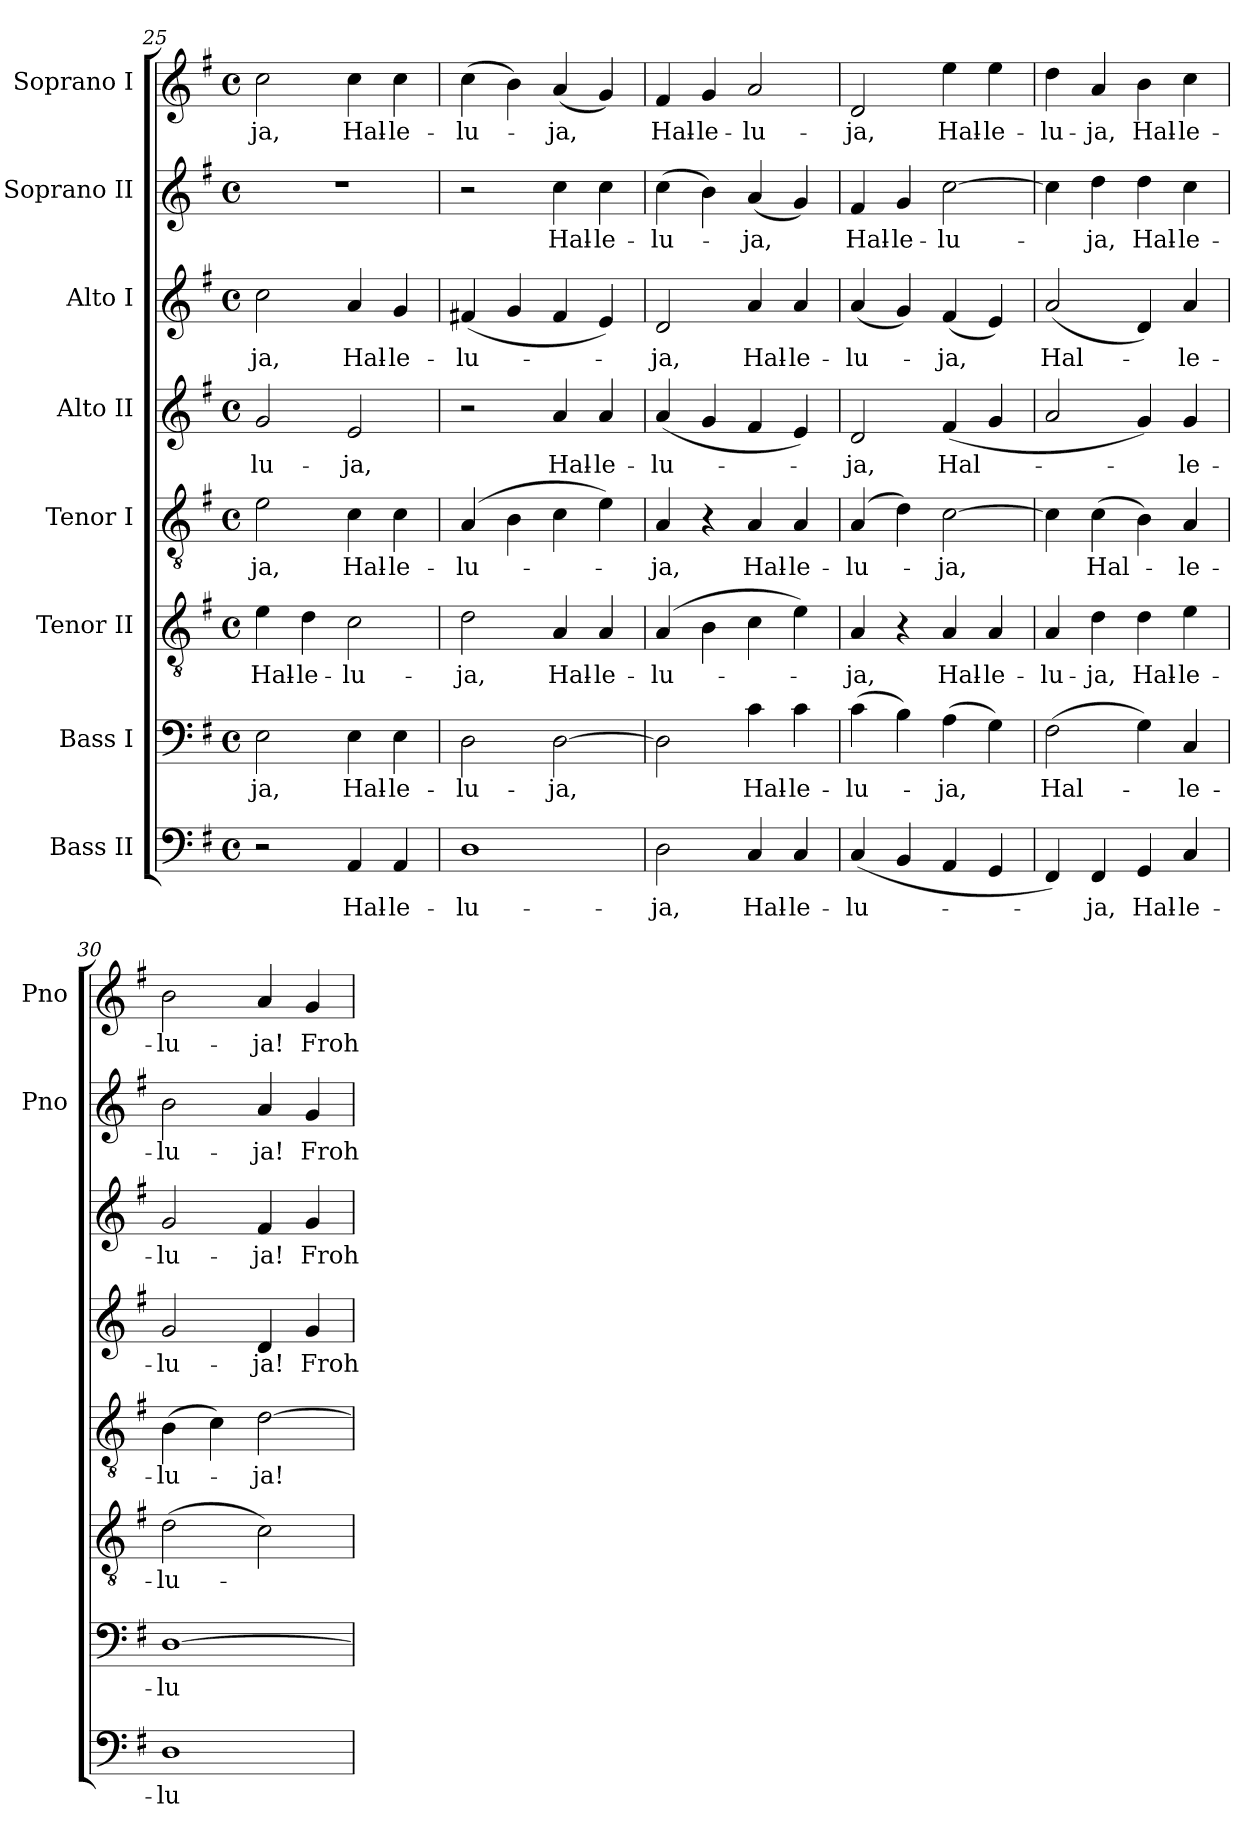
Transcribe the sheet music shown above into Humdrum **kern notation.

**kern	**text	**kern	**text	**kern	**text	**kern	**text	**kern	**text	**kern	**text	**kern	**text	**kern	**text
*part8	*part8	*part7	*part7	*part6	*part6	*part5	*part5	*part4	*part4	*part3	*part3	*part2	*part2	*part1	*part1
*staff8	*staff8	*staff7	*staff7	*staff6	*staff6	*staff5	*staff5	*staff4	*staff4	*staff3	*staff3	*staff2	*staff2	*staff1	*staff1
*I"Bass II	*	*I"Bass I	*	*I"Tenor II	*	*I"Tenor I	*	*I"Alto II	*	*I"Alto I	*	*I"Soprano II	*	*I"Soprano I	*
*	*	*	*	*	*	*	*	*	*	*	*	*I'Pno	*	*I'Pno	*
*clefF4	*	*clefF4	*	*clefGv2	*	*clefGv2	*	*clefG2	*	*clefG2	*	*clefG2	*	*clefG2	*
*k[f#]	*	*k[f#]	*	*k[f#]	*	*k[f#]	*	*k[f#]	*	*k[f#]	*	*k[f#]	*	*k[f#]	*
*G:	*	*G:	*	*G:	*	*G:	*	*G:	*	*G:	*	*G:	*	*G:	*
*M4/4	*	*M4/4	*	*M4/4	*	*M4/4	*	*M4/4	*	*M4/4	*	*M4/4	*	*M4/4	*
*met(c)	*	*met(c)	*	*met(c)	*	*met(c)	*	*met(c)	*	*met(c)	*	*met(c)	*	*met(c)	*
=25	=25	=25	=25	=25	=25	=25	=25	=25	=25	=25	=25	=25	=25	=25	=25
!	!	!	!LO:LY:b	!	!LO:LY:b	!	!LO:LY:b	!	!LO:LY:b	!	!LO:LY:b	!	!	!	!LO:LY:b
2r	.	2E\	-ja,	4e\	Hal-	2e\	-ja,	2g/	-lu-	2cc\	-ja,	1r	.	2cc\	-ja,
!	!	!	!	!	!LO:LY:b	!	!	!	!	!	!	!	!	!	!
.	.	.	.	4d\	-le-	.	.	.	.	.	.	.	.	.	.
!	!LO:LY:b	!	!LO:LY:b	!	!LO:LY:b	!	!LO:LY:b	!	!LO:LY:b	!	!LO:LY:b	!	!	!	!LO:LY:b
4AA/	Hal-	4E\	Hal-	2c\	-lu-	4c\	Hal-	2e/	-ja,	4a/	Hal-	.	.	4cc\	Hal-
!	!LO:LY:b	!	!LO:LY:b	!	!	!	!LO:LY:b	!	!	!	!LO:LY:b	!	!	!	!LO:LY:b
4AA/	-le-	4E\	-le-	.	.	4c\	-le-	.	.	4g/	-le-	.	.	4cc\	-le-
=26	=26	=26	=26	=26	=26	=26	=26	=26	=26	=26	=26	=26	=26	=26	=26
!	!LO:LY:b	!	!LO:LY:b	!	!LO:LY:b	!	!LO:LY:b	!	!	!	!LO:LY:b	!	!	!	!LO:LY:b
1D	-lu-	2D\	-lu-	2d\	-ja,	(>4A/	-lu-	2r	.	(<4f#X/	-lu-	2r	.	(>4cc\	-lu-
.	.	.	.	.	.	4B\	.	.	.	4g/	.	.	.	4b\)	.
!	!	!	!LO:LY:b	!	!LO:LY:b	!	!	!	!LO:LY:b	!	!	!	!LO:LY:b	!	!LO:LY:b
.	.	[2D\	-ja,	4A/	Hal-	4c\	.	4a/	Hal-	4f#/	.	4cc\	Hal-	(<4a/	-ja,
!	!	!	!	!	!LO:LY:b	!	!	!	!LO:LY:b	!	!	!	!LO:LY:b	!	!
.	.	.	.	4A/	-le-	4e\)	.	4a/	-le-	4e/)	.	4cc\	-le-	4g/)	.
!!LO:PB:g=z
=27	=27	=27	=27	=27	=27	=27	=27	=27	=27	=27	=27	=27	=27	=27	=27
!	!LO:LY:b	!	!	!	!LO:LY:b	!	!LO:LY:b	!	!LO:LY:b	!	!LO:LY:b	!	!LO:LY:b	!	!LO:LY:b
2D\	-ja,	2D\]	.	(>4A/	-lu-	4A/	-ja,	(<4a/	-lu-	2d/	-ja,	(>4cc\	-lu-	4f#/	Hal-
!	!	!	!	!	!	!	!	!	!	!	!	!	!	!	!LO:LY:b
.	.	.	.	4B\	.	4r	.	4g/	.	.	.	4b\)	.	4g/	-le-
!	!LO:LY:b	!	!LO:LY:b	!	!	!	!LO:LY:b	!	!	!	!LO:LY:b	!	!LO:LY:b	!	!LO:LY:b
4C/	Hal-	4c\	Hal-	4c\	.	4A/	Hal-	4f#/	.	4a/	Hal-	(<4a/	-ja,	2a/	-lu-
!	!LO:LY:b	!	!LO:LY:b	!	!	!	!LO:LY:b	!	!	!	!LO:LY:b	!	!	!	!
4C/	-le-	4c\	-le-	4e\)	.	4A/	-le-	4e/)	.	4a/	-le-	4g/)	.	.	.
!!LO:PB:g=z
=28	=28	=28	=28	=28	=28	=28	=28	=28	=28	=28	=28	=28	=28	=28	=28
!	!LO:LY:b	!	!LO:LY:b	!	!LO:LY:b	!	!LO:LY:b	!	!LO:LY:b	!	!LO:LY:b	!	!LO:LY:b	!	!LO:LY:b
(<4C/	­lu-	(>4c\	­lu-	4A/	­ja,	(>4A/	­lu-	2d/	­ja,	(<4a/	­lu-	4f#/	Hal-	2d/	­ja,
!	!	!	!	!	!	!	!	!	!	!	!	!	!LO:LY:b	!	!
4BB/	.	4B\)	.	4r	.	4d\)	.	.	.	4g/)	.	4g/	-le-	.	.
!	!	!	!LO:LY:b	!	!LO:LY:b	!	!LO:LY:b	!	!LO:LY:b	!	!LO:LY:b	!	!LO:LY:b	!	!LO:LY:b
4AA/	.	(>4A\	-ja,	4A/	Hal-	[2c\	-ja,	(<4f#/	Hal-	(<4f#/	-ja,	[2cc\	-lu-	4ee\	Hal-
!	!	!	!	!	!LO:LY:b	!	!	!	!	!	!	!	!	!	!LO:LY:b
4GG/	.	4G\)	.	4A/	-le-	.	.	4g/	.	4e/)	.	.	.	4ee\	-le-
=29	=29	=29	=29	=29	=29	=29	=29	=29	=29	=29	=29	=29	=29	=29	=29
!	!	!	!LO:LY:b	!	!LO:LY:b	!	!	!	!	!	!LO:LY:b	!	!	!	!LO:LY:b
4FF#/)	.	(>2F#\	Hal-	4A/	-lu-	4c\]	.	2a/	.	(<2a/	Hal-	4cc\]	.	4dd\	-lu-
!	!LO:LY:b	!	!	!	!LO:LY:b	!	!LO:LY:b	!	!	!	!	!	!LO:LY:b	!	!LO:LY:b
4FF#/	-ja,	.	.	4d\	-ja,	(>4c\	Hal-	.	.	.	.	4dd\	-ja,	4a/	-ja,
!	!LO:LY:b	!	!	!	!LO:LY:b	!	!	!	!	!	!	!	!LO:LY:b	!	!LO:LY:b
4GG/	Hal-	4G\)	.	4d\	Hal-	4B\)	.	4g/)	.	4d/)	.	4dd\	Hal-	4b\	Hal-
!	!LO:LY:b	!	!LO:LY:b	!	!LO:LY:b	!	!LO:LY:b	!	!LO:LY:b	!	!LO:LY:b	!	!LO:LY:b	!	!LO:LY:b
4C/	-le-	4C/	-le-	4e\	-le-	4A/	-le-	4g/	-le-	4a/	-le-	4cc\	-le-	4cc\	-le-
=30	=30	=30	=30	=30	=30	=30	=30	=30	=30	=30	=30	=30	=30	=30	=30
!	!LO:LY:b	!	!LO:LY:b	!	!LO:LY:b	!	!LO:LY:b	!	!LO:LY:b	!	!LO:LY:b	!	!LO:LY:b	!	!LO:LY:b
1D	-lu-	[1D	-lu-	(>2d\	-lu-	(>4B\	-lu-	2g/	-lu-	2g/	-lu-	2b\	-lu-	2b\	-lu-
.	.	.	.	.	.	4c\)	.	.	.	.	.	.	.	.	.
!	!	!	!	!	!	!	!LO:LY:b	!	!LO:LY:b	!	!LO:LY:b	!	!LO:LY:b	!	!LO:LY:b
.	.	.	.	2c\)	.	[2d\	-ja!	4d/	-ja!	4f#/	-ja!	4a/	-ja!	4a/	-ja!
!	!	!	!	!	!	!	!	!	!LO:LY:b	!	!LO:LY:b	!	!LO:LY:b	!	!LO:LY:b
.	.	.	.	.	.	.	.	4g/	Froh-	4g/	Froh-	4g/	Froh-	4g/	Froh-
=	=	=	=	=	=	=	=	=	=	=	=	=	=	=	=
*-	*-	*-	*-	*-	*-	*-	*-	*-	*-	*-	*-	*-	*-	*-	*-
